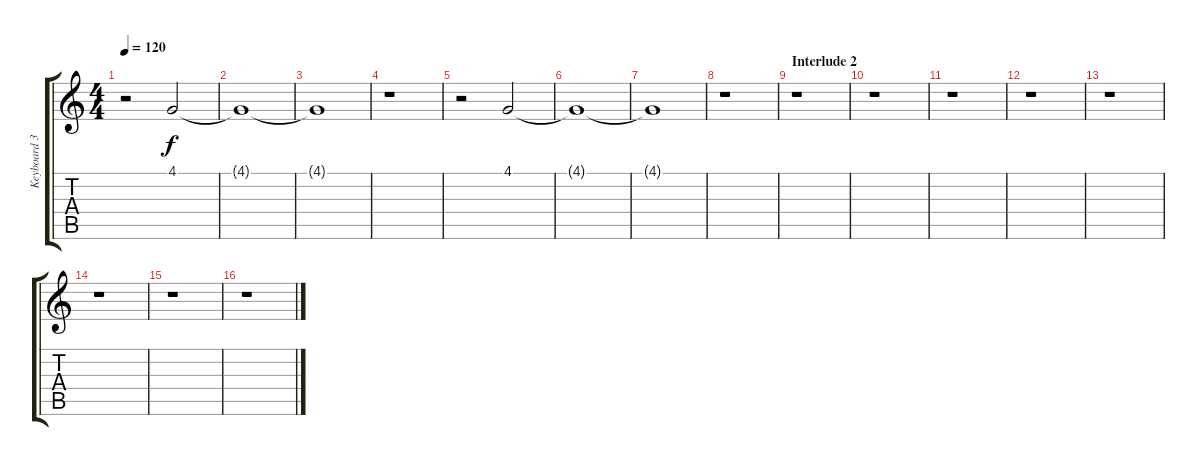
\track ("Keyboard 3" "Keyboard 3") {instrument seashore}
\staff {score tabs}
\tuning (Eb4 Bb3 Gb3 Db3 Ab2 Eb2) {hide}
\ts (4 4)
\tempo 120
\clef g2
\ks c
r.2{dy f volume 0 balance 4 instrument drawbarorgan} 4.1.2{volume 11} |
4.1{t}.1 |
4.1{t}.1{volume 0} |
r.1 |
r.2{volume 0 balance 4 instrument drawbarorgan} 4.1.2{volume 11} |
4.1{t}.1 |
4.1{t}.1{volume 0} |
r.1 |
\section ("" "Interlude 2")
r.1 |
r.1 |
r.1 |
r.1 |
r.1 |
r.1 |
r.1 |
r.1
